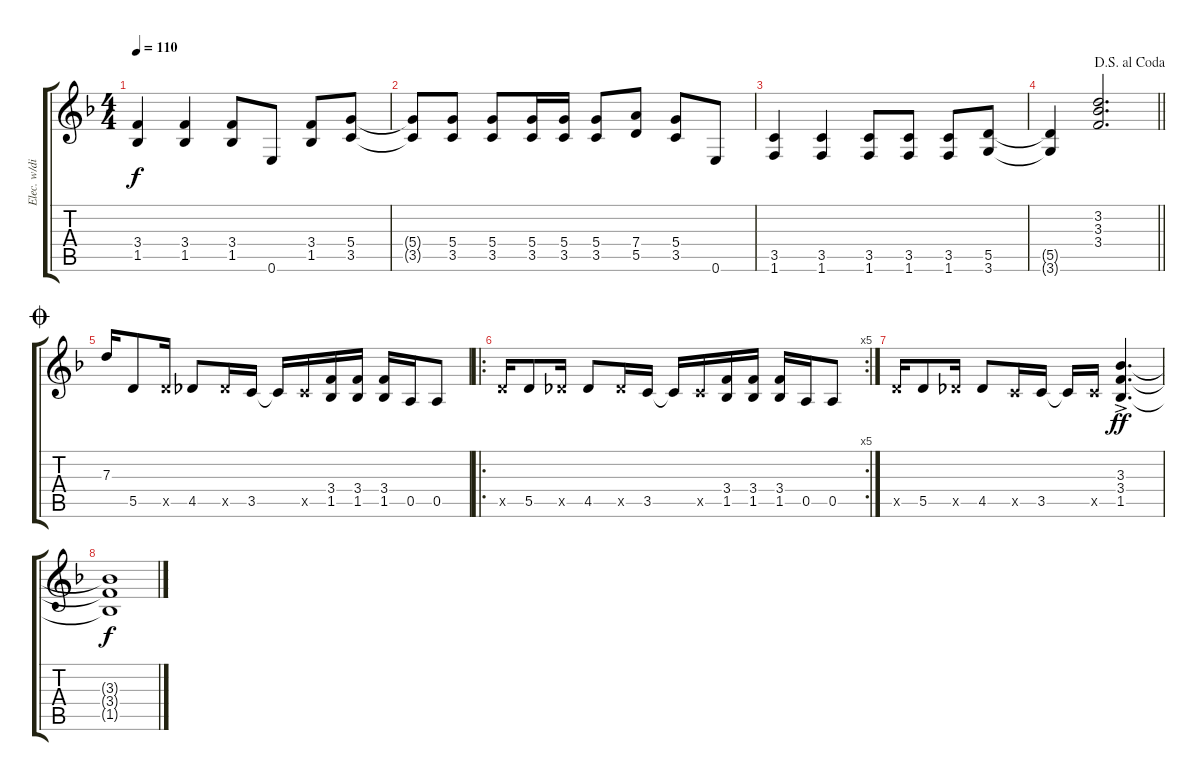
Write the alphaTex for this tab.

\track ("Elec. w/dist" "Elec. w/di") {instrument distortionguitar}
\staff {score tabs}
\tuning (E4 B3 G3 D3 A2 E2) {hide}
\ts (4 4)
\tempo 110
\clef g2
\ks f
(3.4 1.5).4{dy f} (3.4 1.5).4 (3.4 1.5).8 0.6.8 (3.4 1.5).8 (5.4 3.5).8 |
(5.4{t} 3.5{t}).8 (5.4 3.5).8 (5.4 3.5).8 (5.4 3.5).16 (5.4 3.5).16 (5.4 3.5).8 (7.4 5.5).8 (5.4 3.5).8 0.6.8 |
(3.5 1.6).4 (3.5 1.6).4 (3.5 1.6).8 (3.5 1.6).8 (3.5 1.6).8 (5.5 3.6).8 |
\jump dalsegnoalcoda
\barLineRight lightlight
(5.5{t} 3.6{t}).4 (3.2 3.3 3.4).2{d} |
\jump coda
7.3.16 5.5.8 5.5{x}.16 4.5.8 4.5{x}.16 3.5.16 3.5{t}.16 3.5{x}.16 (3.4 1.5).16 (3.4 1.5).16 (3.4 1.5).16 0.5.16 0.5.8 |
\ro
\rc 5
5.5{x}.16 5.5.8 4.5{x}.16 4.5.8 4.5{x}.16 3.5.16 3.5{t}.16 3.5{x}.16 (3.4 1.5).16 (3.4 1.5).16 (3.4 1.5).16 0.5.16 0.5.8 |
5.5{x}.16 5.5.8 4.5{x}.16 4.5.8 3.5{x}.16 3.5.16 3.5{t}.16 3.5{x}.16 (3.3{ac} 3.4{ac} 1.5{ac}).4{d dy ff} |
(3.3{t} 3.4{t} 1.5{t}).1{dy f}
